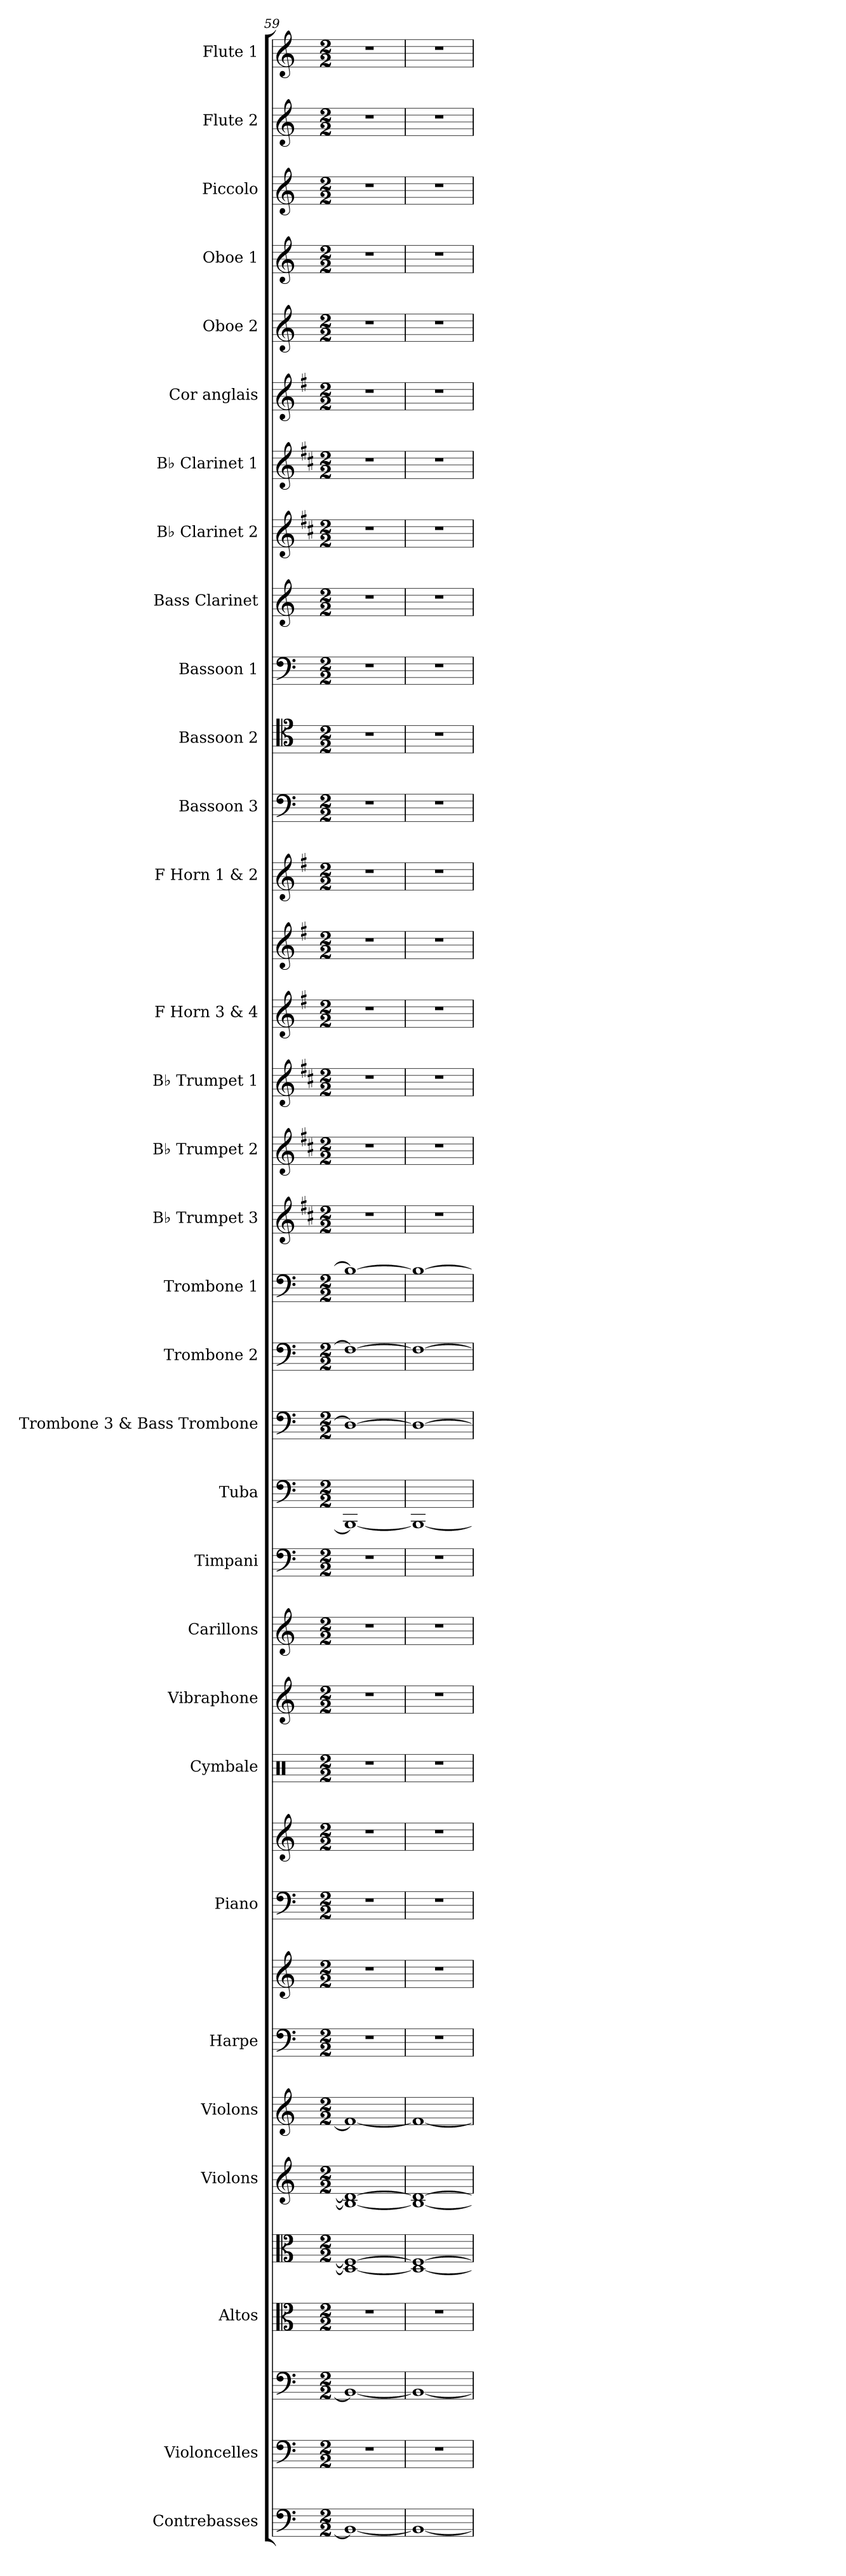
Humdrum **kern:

**kern	**kern	**kern	**kern	**kern	**kern	**kern	**kern	**kern	**kern	**kern	**kern	**kern	**kern	**kern	**kern	**kern	**kern	**kern	**kern	**kern	**kern	**kern	**kern	**kern	**kern	**kern	**kern	**kern	**kern	**kern	**kern	**kern	**kern	**kern	**kern	**kern
*part32	*part31	*part31	*part30	*part30	*part29	*part28	*part27	*part27	*part26	*part26	*part25	*part24	*part23	*part22	*part21	*part20	*part19	*part18	*part17	*part16	*part15	*part14	*part14	*part13	*part12	*part11	*part10	*part9	*part8	*part7	*part6	*part5	*part4	*part3	*part2	*part1
*staff37	*staff36	*staff35	*staff34	*staff33	*staff32	*staff31	*staff30	*staff29	*staff28	*staff27	*staff26	*staff25	*staff24	*staff23	*staff22	*staff21	*staff20	*staff19	*staff18	*staff17	*staff16	*staff15	*staff14	*staff13	*staff12	*staff11	*staff10	*staff9	*staff8	*staff7	*staff6	*staff5	*staff4	*staff3	*staff2	*staff1
*I"Contrebasses	*I"Violoncelles	*	*I"Altos	*	*I"Violons	*I"Violons	*I"Harpe	*	*I"Piano	*	*I"Cymbale	*I"Vibraphone	*I"Carillons	*I"Timpani	*I"Tuba	*I"Trombone 3 &amp; Bass Trombone	*I"Trombone 2	*I"Trombone 1	*I"B♭ Trumpet 3	*I"B♭ Trumpet 2	*I"B♭ Trumpet 1	*I"F Horn 3 &amp; 4	*	*I"F Horn 1 &amp; 2	*I"Bassoon 3	*I"Bassoon 2	*I"Bassoon 1	*I"Bass Clarinet	*I"B♭ Clarinet 2	*I"B♭ Clarinet 1	*I"Cor anglais	*I"Oboe 2	*I"Oboe 1	*I"Piccolo	*I"Flute 2	*I"Flute 1
*I'Cbs.	*I'Vlcs	*	*I'Alt.	*	*I'Vlns.	*I'Vlns.	*I'Hrp.	*	*I'Pia.	*	*I'Cym.	*I'Vib.	*I'Car.	*I'Timp.	*I'Tba.	*I'Tbn. 3 B. Tbn.	*I'Tbn. 2	*I'Tbn. 1	*I'B♭ Tpt. 3	*I'B♭ Tpt. 2	*I'B♭ Tpt. 1	*I'F Hn. 3 4	*	*I'F Hn. 1 2	*I'Bsn. 3	*I'Bsn. 2	*I'Bsn. 1	*I'B. Cl.	*I'B♭ Cl. 2	*I'B♭ Cl. 1	*I'C. A.	*I'Ob. 2	*I'Ob. 1	*I'Picc.	*I'Fl. 2	*I'Fl. 1
*clefF4	*clefF4	*clefF4	*clefC3	*clefC3	*clefG2	*clefG2	*clefF4	*clefG2	*clefF4	*clefG2	*clefX	*clefG2	*clefG2	*clefF4	*clefF4	*clefF4	*clefF4	*clefF4	*clefG2	*clefG2	*clefG2	*clefG2	*clefG2	*clefG2	*clefF4	*clefC4	*clefF4	*clefG2	*clefG2	*clefG2	*clefG2	*clefG2	*clefG2	*clefG2	*clefG2	*clefG2
*ITrd7c12	*	*	*	*	*	*	*	*	*	*	*	*	*	*	*	*	*	*	*ITrd1c2	*ITrd1c2	*ITrd1c2	*ITrd4c7	*ITrd4c7	*ITrd4c7	*	*	*	*ITrd8c14	*ITrd1c2	*ITrd1c2	*ITrd4c7	*	*	*ITrd-7c-12	*	*
*k[]	*k[]	*k[]	*k[]	*k[]	*k[]	*k[]	*k[]	*k[]	*k[]	*k[]	*k[]	*k[]	*k[]	*k[]	*k[]	*k[]	*k[]	*k[]	*k[]	*k[]	*k[]	*k[]	*k[]	*k[]	*k[]	*k[]	*k[]	*k[]	*k[]	*k[]	*k[]	*k[]	*k[]	*k[]	*k[]	*k[]
*M2/2	*M2/2	*M2/2	*M2/2	*M2/2	*M2/2	*M2/2	*M2/2	*M2/2	*M2/2	*M2/2	*M2/2	*M2/2	*M2/2	*M2/2	*M2/2	*M2/2	*M2/2	*M2/2	*M2/2	*M2/2	*M2/2	*M2/2	*M2/2	*M2/2	*M2/2	*M2/2	*M2/2	*M2/2	*M2/2	*M2/2	*M2/2	*M2/2	*M2/2	*M2/2	*M2/2	*M2/2
=59	=59	=59	=59	=59	=59	=59	=59	=59	=59	=59	=59	=59	=59	=59	=59	=59	=59	=59	=59	=59	=59	=59	=59	=59	=59	=59	=59	=59	=59	=59	=59	=59	=59	=59	=59	=59
1BBB_	1r	1BB_	1r	1D#_ 1F#_	1B_ 1d#_	1f#_	1r	1r	1r	1r	1r	1r	1r	1r	1BBB_	1D#_	1F#_	1B_	1r	1r	1r	1r	1r	1r	1r	1r	1r	1r	1r	1r	1r	1r	1r	1r	1r	1r
=60	=60	=60	=60	=60	=60	=60	=60	=60	=60	=60	=60	=60	=60	=60	=60	=60	=60	=60	=60	=60	=60	=60	=60	=60	=60	=60	=60	=60	=60	=60	=60	=60	=60	=60	=60	=60
1BBB_	1r	1BB_	1r	1D#_ 1F#_	1B_ 1d#_	1f#_	1r	1r	1r	1r	1r	1r	1r	1r	1BBB_	1D#_	1F#_	1B_	1r	1r	1r	1r	1r	1r	1r	1r	1r	1r	1r	1r	1r	1r	1r	1r	1r	1r
=	=	=	=	=	=	=	=	=	=	=	=	=	=	=	=	=	=	=	=	=	=	=	=	=	=	=	=	=	=	=	=	=	=	=	=	=
*-	*-	*-	*-	*-	*-	*-	*-	*-	*-	*-	*-	*-	*-	*-	*-	*-	*-	*-	*-	*-	*-	*-	*-	*-	*-	*-	*-	*-	*-	*-	*-	*-	*-	*-	*-	*-
